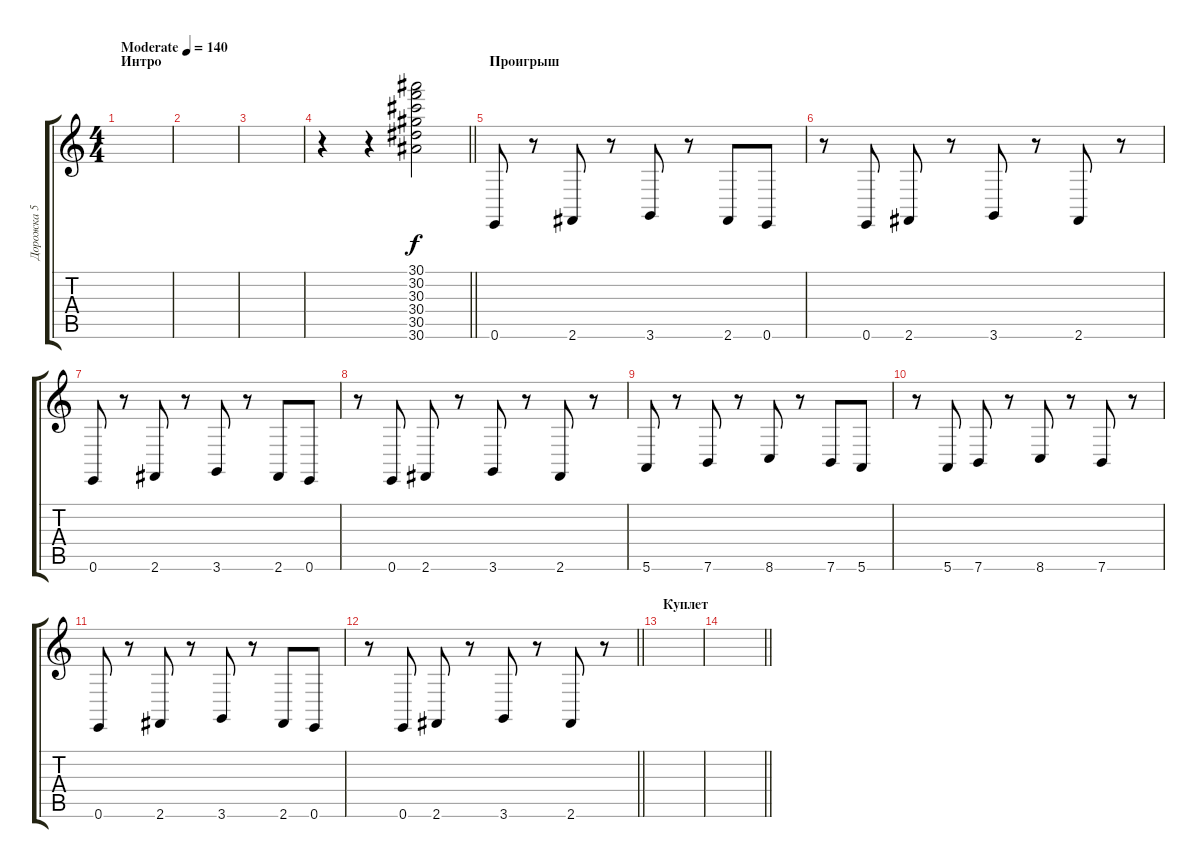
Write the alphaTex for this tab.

\track ("Дорожка 5" "Дорожка 5") {instrument marimba}
\staff {score tabs}
\tuning (E4 B3 G3 D3 A2 E2) {hide}
\ts (4 4)
\section ("" "Интро")
\tempo (140 "Moderate")
\clef g2
\ks c
|
|
|
\barLineRight lightlight
r.4 r.4 (30.1 30.2 30.3 30.4 30.5 30.6).2{instrument seashore} |
\section ("" "Проигрыш")
0.6.8{instrument musicbox} r.8 2.6.8 r.8 3.6.8 r.8 2.6.8 0.6.8 |
r.8 0.6.8 2.6.8 r.8 3.6.8 r.8 2.6.8 r.8 |
0.6.8 r.8 2.6.8 r.8 3.6.8 r.8 2.6.8 0.6.8 |
r.8 0.6.8 2.6.8 r.8 3.6.8 r.8 2.6.8 r.8 |
5.6.8 r.8 7.6.8 r.8 8.6.8 r.8 7.6.8 5.6.8 |
r.8 5.6.8 7.6.8 r.8 8.6.8 r.8 7.6.8 r.8 |
0.6.8 r.8 2.6.8 r.8 3.6.8 r.8 2.6.8 0.6.8 |
\barLineRight lightlight
r.8 0.6.8 2.6.8 r.8 3.6.8 r.8 2.6.8 r.8 |
\section ("" "Куплет")
|
\barLineRight lightlight
